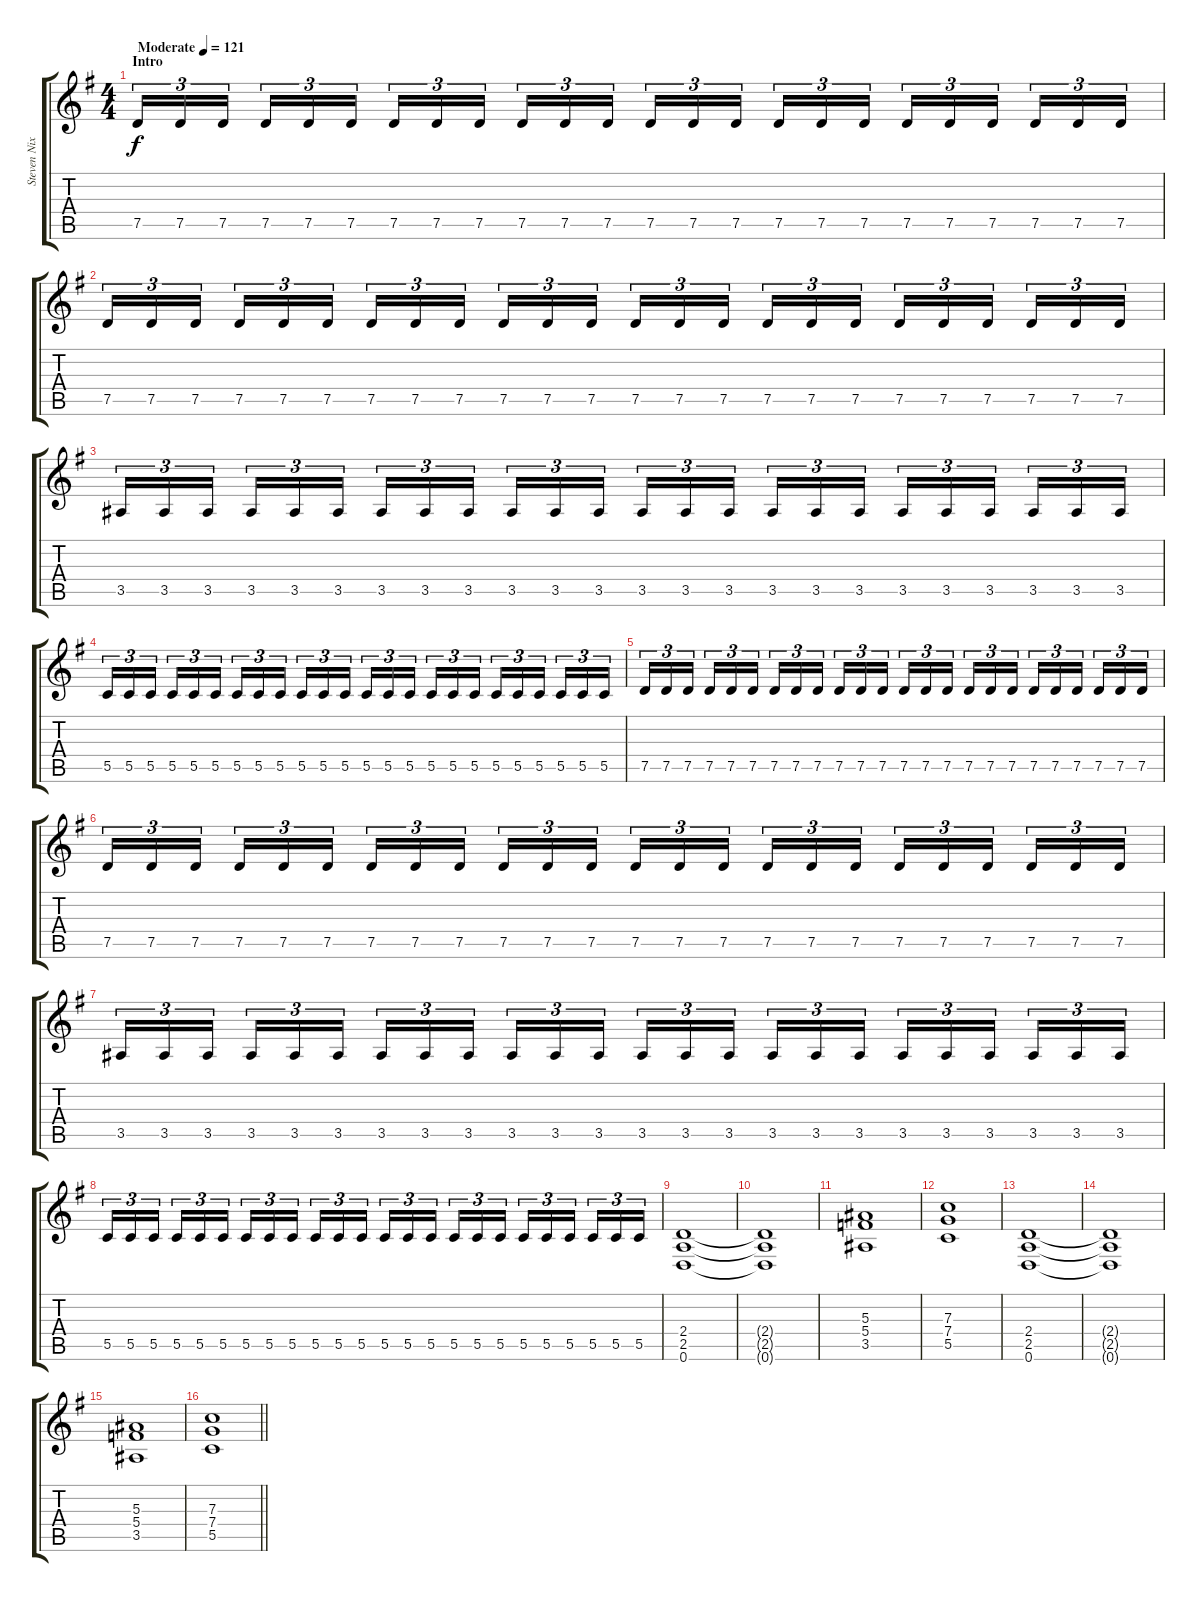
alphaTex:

\track ("Steven Nixon Solo" "Steven Nix") {instrument distortionguitar}
\staff {score tabs}
\tuning (D4 A3 F3 C3 G2 D2) {hide}
\ts (4 4)
\section ("" "Intro")
\tempo (121 "Moderate")
\clef g2
\ks g
7.5.16{tu (3 2) dy f instrument distortionguitar} 7.5.16{tu (3 2)} 7.5.16{tu (3 2) beam splitsecondary} 7.5.16{tu (3 2)} 7.5.16{tu (3 2)} 7.5.16{tu (3 2)} 7.5.16{tu (3 2)} 7.5.16{tu (3 2)} 7.5.16{tu (3 2) beam splitsecondary} 7.5.16{tu (3 2)} 7.5.16{tu (3 2)} 7.5.16{tu (3 2)} 7.5.16{tu (3 2)} 7.5.16{tu (3 2)} 7.5.16{tu (3 2) beam splitsecondary} 7.5.16{tu (3 2)} 7.5.16{tu (3 2)} 7.5.16{tu (3 2)} 7.5.16{tu (3 2)} 7.5.16{tu (3 2)} 7.5.16{tu (3 2) beam splitsecondary} 7.5.16{tu (3 2)} 7.5.16{tu (3 2)} 7.5.16{tu (3 2)} |
7.5.16{tu (3 2)} 7.5.16{tu (3 2)} 7.5.16{tu (3 2) beam splitsecondary} 7.5.16{tu (3 2)} 7.5.16{tu (3 2)} 7.5.16{tu (3 2)} 7.5.16{tu (3 2)} 7.5.16{tu (3 2)} 7.5.16{tu (3 2) beam splitsecondary} 7.5.16{tu (3 2)} 7.5.16{tu (3 2)} 7.5.16{tu (3 2)} 7.5.16{tu (3 2)} 7.5.16{tu (3 2)} 7.5.16{tu (3 2) beam splitsecondary} 7.5.16{tu (3 2)} 7.5.16{tu (3 2)} 7.5.16{tu (3 2)} 7.5.16{tu (3 2)} 7.5.16{tu (3 2)} 7.5.16{tu (3 2) beam splitsecondary} 7.5.16{tu (3 2)} 7.5.16{tu (3 2)} 7.5.16{tu (3 2)} |
3.5.16{tu (3 2)} 3.5.16{tu (3 2)} 3.5.16{tu (3 2) beam splitsecondary} 3.5.16{tu (3 2)} 3.5.16{tu (3 2)} 3.5.16{tu (3 2)} 3.5.16{tu (3 2)} 3.5.16{tu (3 2)} 3.5.16{tu (3 2) beam splitsecondary} 3.5.16{tu (3 2)} 3.5.16{tu (3 2)} 3.5.16{tu (3 2)} 3.5.16{tu (3 2)} 3.5.16{tu (3 2)} 3.5.16{tu (3 2) beam splitsecondary} 3.5.16{tu (3 2)} 3.5.16{tu (3 2)} 3.5.16{tu (3 2)} 3.5.16{tu (3 2)} 3.5.16{tu (3 2)} 3.5.16{tu (3 2) beam splitsecondary} 3.5.16{tu (3 2)} 3.5.16{tu (3 2)} 3.5.16{tu (3 2)} |
5.5.16{tu (3 2)} 5.5.16{tu (3 2)} 5.5.16{tu (3 2) beam splitsecondary} 5.5.16{tu (3 2)} 5.5.16{tu (3 2)} 5.5.16{tu (3 2)} 5.5.16{tu (3 2)} 5.5.16{tu (3 2)} 5.5.16{tu (3 2) beam splitsecondary} 5.5.16{tu (3 2)} 5.5.16{tu (3 2)} 5.5.16{tu (3 2)} 5.5.16{tu (3 2)} 5.5.16{tu (3 2)} 5.5.16{tu (3 2) beam splitsecondary} 5.5.16{tu (3 2)} 5.5.16{tu (3 2)} 5.5.16{tu (3 2)} 5.5.16{tu (3 2)} 5.5.16{tu (3 2)} 5.5.16{tu (3 2) beam splitsecondary} 5.5.16{tu (3 2)} 5.5.16{tu (3 2)} 5.5.16{tu (3 2)} |
7.5.16{tu (3 2)} 7.5.16{tu (3 2)} 7.5.16{tu (3 2) beam splitsecondary} 7.5.16{tu (3 2)} 7.5.16{tu (3 2)} 7.5.16{tu (3 2)} 7.5.16{tu (3 2)} 7.5.16{tu (3 2)} 7.5.16{tu (3 2) beam splitsecondary} 7.5.16{tu (3 2)} 7.5.16{tu (3 2)} 7.5.16{tu (3 2)} 7.5.16{tu (3 2)} 7.5.16{tu (3 2)} 7.5.16{tu (3 2) beam splitsecondary} 7.5.16{tu (3 2)} 7.5.16{tu (3 2)} 7.5.16{tu (3 2)} 7.5.16{tu (3 2)} 7.5.16{tu (3 2)} 7.5.16{tu (3 2) beam splitsecondary} 7.5.16{tu (3 2)} 7.5.16{tu (3 2)} 7.5.16{tu (3 2)} |
7.5.16{tu (3 2)} 7.5.16{tu (3 2)} 7.5.16{tu (3 2) beam splitsecondary} 7.5.16{tu (3 2)} 7.5.16{tu (3 2)} 7.5.16{tu (3 2)} 7.5.16{tu (3 2)} 7.5.16{tu (3 2)} 7.5.16{tu (3 2) beam splitsecondary} 7.5.16{tu (3 2)} 7.5.16{tu (3 2)} 7.5.16{tu (3 2)} 7.5.16{tu (3 2)} 7.5.16{tu (3 2)} 7.5.16{tu (3 2) beam splitsecondary} 7.5.16{tu (3 2)} 7.5.16{tu (3 2)} 7.5.16{tu (3 2)} 7.5.16{tu (3 2)} 7.5.16{tu (3 2)} 7.5.16{tu (3 2) beam splitsecondary} 7.5.16{tu (3 2)} 7.5.16{tu (3 2)} 7.5.16{tu (3 2)} |
3.5.16{tu (3 2)} 3.5.16{tu (3 2)} 3.5.16{tu (3 2) beam splitsecondary} 3.5.16{tu (3 2)} 3.5.16{tu (3 2)} 3.5.16{tu (3 2)} 3.5.16{tu (3 2)} 3.5.16{tu (3 2)} 3.5.16{tu (3 2) beam splitsecondary} 3.5.16{tu (3 2)} 3.5.16{tu (3 2)} 3.5.16{tu (3 2)} 3.5.16{tu (3 2)} 3.5.16{tu (3 2)} 3.5.16{tu (3 2) beam splitsecondary} 3.5.16{tu (3 2)} 3.5.16{tu (3 2)} 3.5.16{tu (3 2)} 3.5.16{tu (3 2)} 3.5.16{tu (3 2)} 3.5.16{tu (3 2) beam splitsecondary} 3.5.16{tu (3 2)} 3.5.16{tu (3 2)} 3.5.16{tu (3 2)} |
5.5.16{tu (3 2)} 5.5.16{tu (3 2)} 5.5.16{tu (3 2) beam splitsecondary} 5.5.16{tu (3 2)} 5.5.16{tu (3 2)} 5.5.16{tu (3 2)} 5.5.16{tu (3 2)} 5.5.16{tu (3 2)} 5.5.16{tu (3 2) beam splitsecondary} 5.5.16{tu (3 2)} 5.5.16{tu (3 2)} 5.5.16{tu (3 2)} 5.5.16{tu (3 2)} 5.5.16{tu (3 2)} 5.5.16{tu (3 2) beam splitsecondary} 5.5.16{tu (3 2)} 5.5.16{tu (3 2)} 5.5.16{tu (3 2)} 5.5.16{tu (3 2)} 5.5.16{tu (3 2)} 5.5.16{tu (3 2) beam splitsecondary} 5.5.16{tu (3 2)} 5.5.16{tu (3 2)} 5.5.16{tu (3 2)} |
(2.4 2.5 0.6).1 |
(2.4{t} 2.5{t} 0.6{t}).1 |
(5.3 5.4 3.5).1 |
(7.3 7.4 5.5).1 |
(2.4 2.5 0.6).1 |
(2.4{t} 2.5{t} 0.6{t}).1 |
(5.3 5.4 3.5).1 |
\barLineRight lightlight
(7.3 7.4 5.5).1
